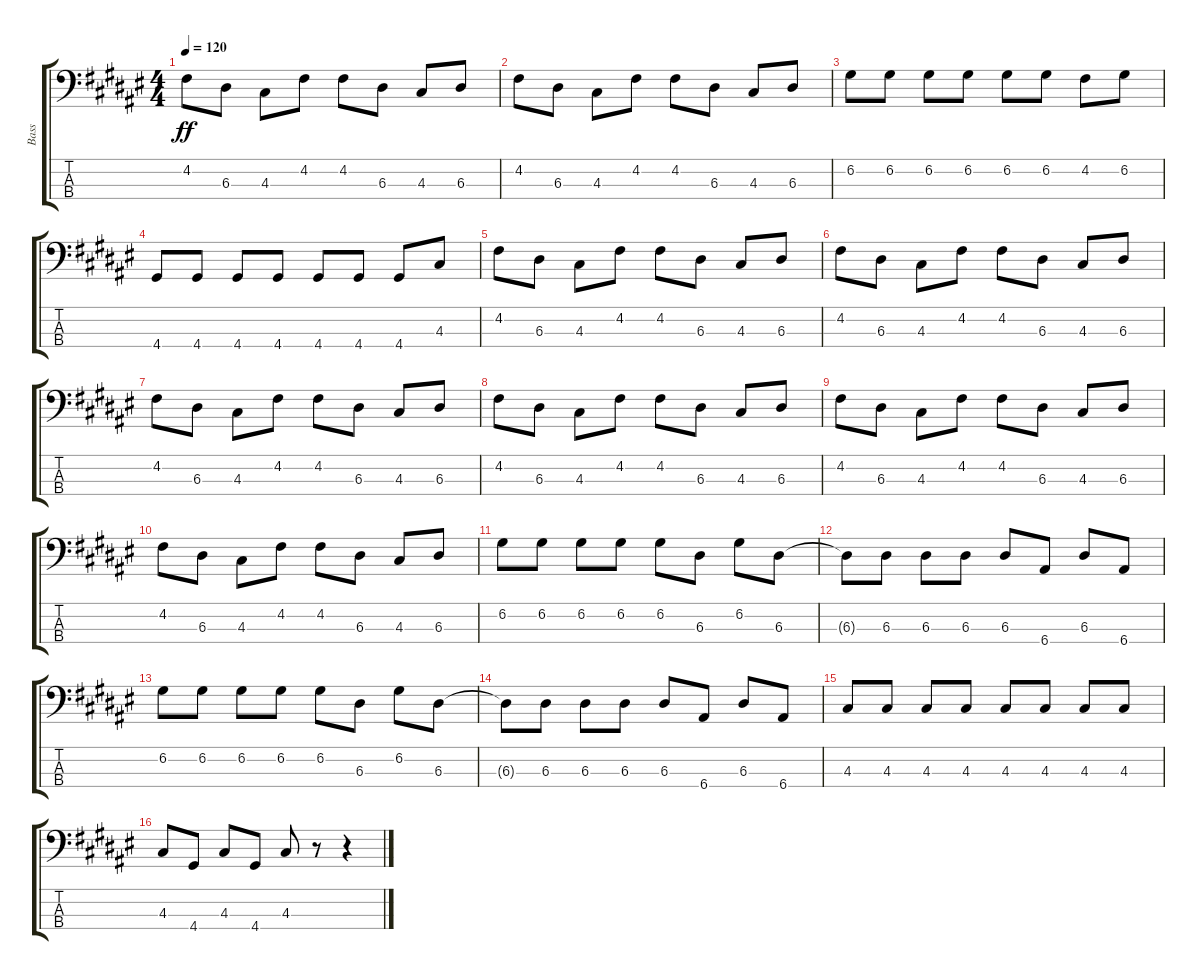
\track ("Bass" "Bass") {instrument fretlessbass}
\staff {score tabs}
\tuning (G2 D2 A1 E1) {hide}
\ts (4 4)
\tempo 120
\clef f4
\ks f#
4.2.8{dy ff} 6.3.8 4.3.8 4.2.8 4.2.8 6.3.8 4.3.8 6.3.8 |
4.2.8 6.3.8 4.3.8 4.2.8 4.2.8 6.3.8 4.3.8 6.3.8 |
6.2.8 6.2.8 6.2.8 6.2.8 6.2.8 6.2.8 4.2.8 6.2.8 |
4.4.8 4.4.8 4.4.8 4.4.8 4.4.8 4.4.8 4.4.8 4.3.8 |
4.2.8 6.3.8 4.3.8 4.2.8 4.2.8 6.3.8 4.3.8 6.3.8 |
4.2.8 6.3.8 4.3.8 4.2.8 4.2.8 6.3.8 4.3.8 6.3.8 |
4.2.8 6.3.8 4.3.8 4.2.8 4.2.8 6.3.8 4.3.8 6.3.8 |
4.2.8 6.3.8 4.3.8 4.2.8 4.2.8 6.3.8 4.3.8 6.3.8 |
4.2.8 6.3.8 4.3.8 4.2.8 4.2.8 6.3.8 4.3.8 6.3.8 |
4.2.8 6.3.8 4.3.8 4.2.8 4.2.8 6.3.8 4.3.8 6.3.8 |
6.2.8 6.2.8 6.2.8 6.2.8 6.2.8 6.3.8 6.2.8 6.3.8 |
6.3{t}.8 6.3.8 6.3.8 6.3.8 6.3.8 6.4.8 6.3.8 6.4.8 |
6.2.8 6.2.8 6.2.8 6.2.8 6.2.8 6.3.8 6.2.8 6.3.8 |
6.3{t}.8 6.3.8 6.3.8 6.3.8 6.3.8 6.4.8 6.3.8 6.4.8 |
4.3.8 4.3.8 4.3.8 4.3.8 4.3.8 4.3.8 4.3.8 4.3.8 |
4.3.8 4.4.8 4.3.8 4.4.8 4.3.8 r.8 r.4
